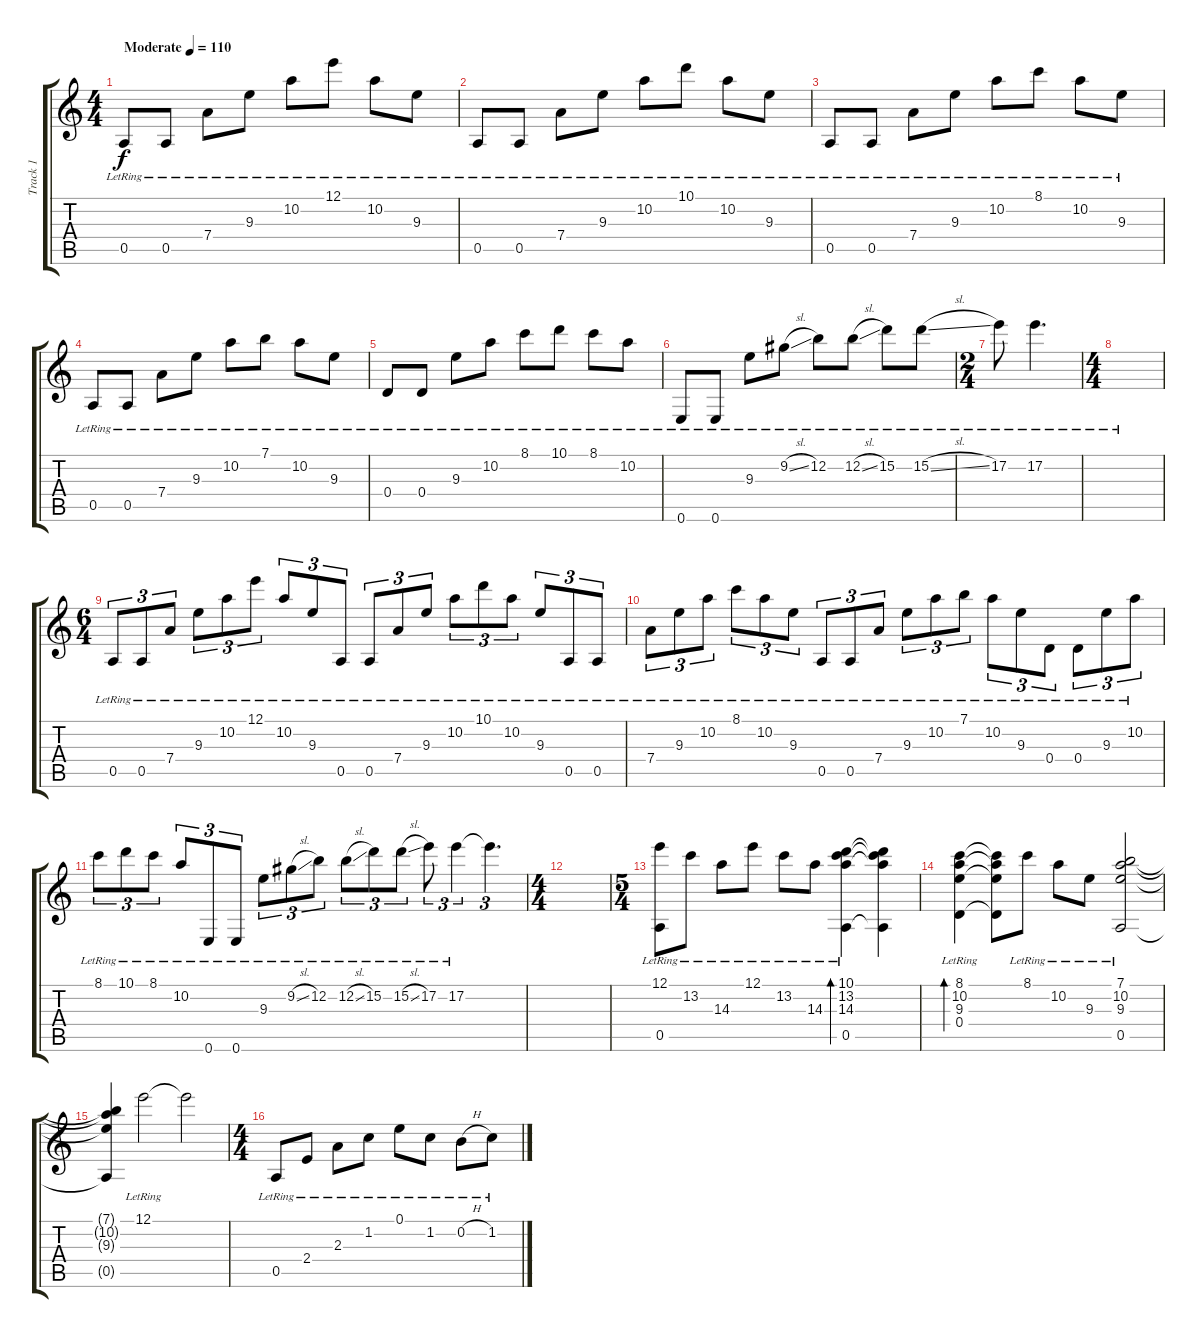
\track ("Track 1" "Track 1") {instrument acousticguitarsteel}
\staff {score tabs}
\tuning (E4 B3 G3 D3 A2 E2) {hide}
\ts (4 4)
\tempo (110 "Moderate")
\clef g2
\ks c
0.5{lr}.8{dy f instrument acousticguitarsteel} 0.5{lr}.8 7.4{lr}.8 9.3{lr}.8 10.2{lr}.8 12.1{lr}.8 10.2{lr}.8 9.3{lr}.8 |
0.5{lr}.8 0.5{lr}.8 7.4{lr}.8 9.3{lr}.8 10.2{lr}.8 10.1{lr}.8 10.2{lr}.8 9.3{lr}.8 |
0.5{lr}.8 0.5{lr}.8 7.4{lr}.8 9.3{lr}.8 10.2{lr}.8 8.1{lr}.8 10.2{lr}.8 9.3{lr}.8 |
0.5{lr}.8 0.5{lr}.8 7.4{lr}.8 9.3{lr}.8 10.2{lr}.8 7.1{lr}.8 10.2{lr}.8 9.3{lr}.8 |
0.4{lr}.8 0.4{lr}.8 9.3{lr}.8 10.2{lr}.8 8.1{lr}.8 10.1{lr}.8 8.1{lr}.8 10.2{lr}.8 |
0.6{lr}.8 0.6{lr}.8 9.3{lr}.8 9.2{sl lr}.8 12.2{lr}.8 12.2{sl lr}.8 15.2{lr}.8 15.2{sl lr}.8 |
\ts (2 4)
17.2{lr}.8 17.2{lr}.4{d} |
\ts (4 4)
|
\ts (6 4)
0.5{lr}.8{tu (3 2)} 0.5{lr}.8{tu (3 2)} 7.4{lr}.8{tu (3 2)} 9.3{lr}.8{tu (3 2)} 10.2{lr}.8{tu (3 2)} 12.1{lr}.8{tu (3 2)} 10.2{lr}.8{tu (3 2)} 9.3{lr}.8{tu (3 2)} 0.5{lr}.8{tu (3 2)} 0.5{lr}.8{tu (3 2)} 7.4{lr}.8{tu (3 2)} 9.3{lr}.8{tu (3 2)} 10.2{lr}.8{tu (3 2)} 10.1{lr}.8{tu (3 2)} 10.2{lr}.8{tu (3 2)} 9.3{lr}.8{tu (3 2)} 0.5{lr}.8{tu (3 2)} 0.5{lr}.8{tu (3 2)} |
7.4{lr}.8{tu (3 2)} 9.3{lr}.8{tu (3 2)} 10.2{lr}.8{tu (3 2)} 8.1{lr}.8{tu (3 2)} 10.2{lr}.8{tu (3 2)} 9.3{lr}.8{tu (3 2)} 0.5{lr}.8{tu (3 2)} 0.5{lr}.8{tu (3 2)} 7.4{lr}.8{tu (3 2)} 9.3{lr}.8{tu (3 2)} 10.2{lr}.8{tu (3 2)} 7.1{lr}.8{tu (3 2)} 10.2{lr}.8{tu (3 2)} 9.3{lr}.8{tu (3 2)} 0.4{lr}.8{tu (3 2)} 0.4{lr}.8{tu (3 2)} 9.3{lr}.8{tu (3 2)} 10.2{lr}.8{tu (3 2)} |
8.1{lr}.8{tu (3 2)} 10.1{lr}.8{tu (3 2)} 8.1{lr}.8{tu (3 2)} 10.2{lr}.8{tu (3 2)} 0.6{lr}.8{tu (3 2)} 0.6{lr}.8{tu (3 2)} 9.3{lr}.8{tu (3 2)} 9.2{sl lr}.8{tu (3 2)} 12.2{lr}.8{tu (3 2)} 12.2{sl lr}.8{tu (3 2)} 15.2{lr}.8{tu (3 2)} 15.2{sl lr}.8{tu (3 2)} 17.2{lr}.8{tu (3 2)} 17.2{lr}.4{tu (3 2)} 17.2{t}.4{d tu (3 2)} |
\ts (4 4)
|
\ts (5 4)
(12.1{lr} 0.5{lr}).8 13.2{lr}.8 14.3{lr}.8 12.1{lr}.8 13.2{lr}.8 14.3{lr}.8 (10.1 13.2 14.3 0.5{lr}).4{bd 480} (10.1{t} 13.2{t} 14.3{t} 0.5{t}).4 |
(8.1{lr} 10.2{lr} 9.3{lr} 0.4{lr}).4{bd 480} (8.1{t} 10.2{t} 9.3{t} 0.4{t}).8 8.1{lr}.8 10.2{lr}.8 9.3{lr}.8 (7.1{lr} 10.2{lr} 9.3{lr} 0.5{lr}).2 |
(7.1{t} 10.2{t} 9.3{t} 0.5{t}).4 12.1{lr}.2 12.1{t}.2 |
\ts (4 4)
0.5{lr}.8 2.4{lr}.8 2.3{lr}.8 1.2{lr}.8 0.1{lr}.8 1.2{lr}.8 0.2{h lr}.8 1.2{lr}.8
